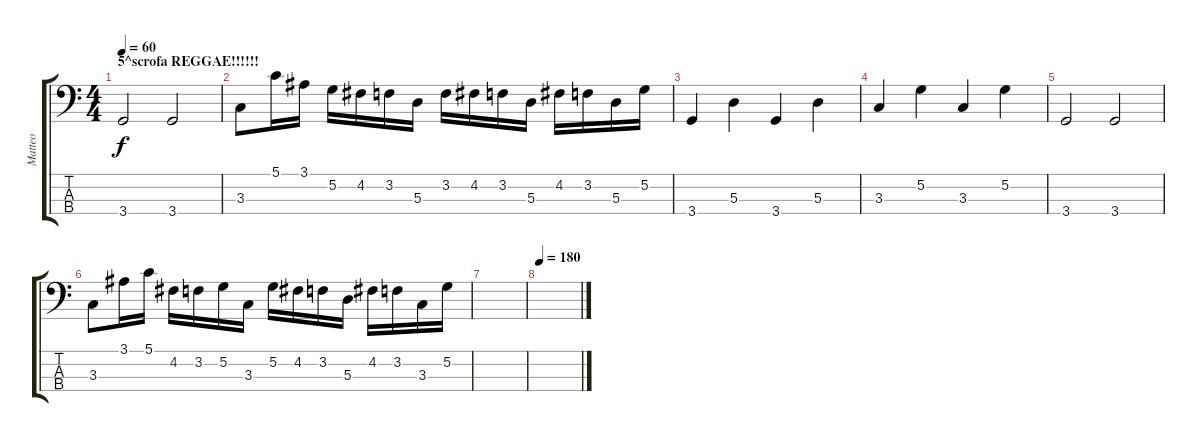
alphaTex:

\track ("Matteo" "Matteo") {instrument slapbass2}
\staff {score tabs}
\tuning (G2 D2 A1 E1) {hide}
\ts (4 4)
\section ("" "5^scrofa REGGAE!!!!!!")
\tempo 60
\clef f4
\ks c
3.4.2{dy f} 3.4.2 |
3.3.8 5.1.16 3.1.16 5.2.16 4.2.16 3.2.16 5.3.16 3.2.16 4.2.16 3.2.16 5.3.16 4.2.16 3.2.16 5.3.16 5.2.16 |
3.4.4 5.3.4 3.4.4 5.3.4 |
3.3.4 5.2.4 3.3.4 5.2.4 |
3.4.2 3.4.2 |
3.3.8 3.1.16 5.1.16 4.2.16 3.2.16 5.2.16 3.3.16 5.2.16 4.2.16 3.2.16 5.3.16 4.2.16 3.2.16 3.3.16 5.2.16 |
|
\tempo 180
